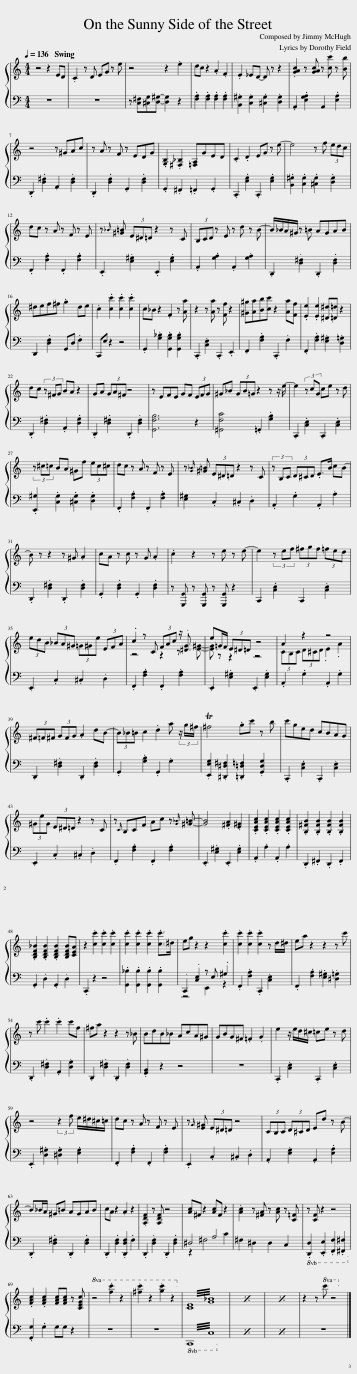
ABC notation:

X:1
%%score { ( 1 3 ) | ( 2 4 ) }
L:1/8
Q:1/4=136
M:4/4
I:linebreak $
K:C
V:1 treble
V:3 treble
V:2 bass
V:4 bass
V:1
 z4 z2 ED | .C2 z D EG z e | z4 z2 .e2 | dc z2 .A2 .F2 | .E2 _ED- D z z2 | %5
 .[GAc]2 z [GAc] z [cc'] z [Bb] |$ z4 z ^GAc | z A z F z EDG | .[G,B,]2 .[^F,_B,]2 [=F,A,]GED | .C2 .D2 EG z e- | %10
 e4 z f (3edc |$ dc z A z F z E | z{_B} [^G=B] (3E^D=D z2 z C | (3B,CD z E z d z B- | B/_B/A/^G/ z =B AGAB |$ %15
 ^def^f .g2 de | .c2 .[cc']2 .[cc']2 .[cc']2 | c_B z2 .F2 z [Aa] | z2 z [Aa] z [Ff] z2 | [^G^g][Aa][Bb][cc'] z2 [Aa][Ff] | %20
 .[Ee]2 .[Ee]2 [^D^d][=D=d] z2 |$ dc (3z ^FG BA z2 | GA (3GA^F z4 | z EFE GF (3EFG | ^G_B (3GB=G z2 z z/ e/- | %25
 e2 (3z cG ce z d |$ (3z ^c=c BA ^Gf (3ec^c | dc z A z F z E | z{[G_B]} [^G=B] (3E^D=D z2 z C | (3z B,C (3D^CD .E>B cB- |$ %30
 B z z2 z ^G .A2 | cA z c z G .A2 | .c2 z2 z e z e- | e2 (3z ef (3^fgf (3=fed |$ (3edB (3_BA^G (3=G^Ge (3EFA | %35
 .c2 z C (3FAc z/ .[^DG]3/2 | e=G/F/ (3E^D=D z4 | A2 z2 z4 |$ (3^F=F^F (3GFG .A2 dB- | (3B_B=B c2 .d2 a (3z/ g/^f/ | %40
 T^f4 .gc' z b | c'ged cBAG |$ (3^GeG (3E^D=D z2 z C | z{C} B,CF Ac z{[G_B]} [^G=B]- | [GB]4 .[^FA]2 .[E^G]2 | %45
 .[CEAc]2 .[CEAc]2 .[CEAc]2 .[CEAc]2 | .[B,^FB]2 .[B,FB]2 .[B,FB]2 .[B,FB]2 |$ .[B,DF_B]2 .[B,DFB]2 .[B,DFB]2 [B,DFB][CEA] | z2 .[cc']2 .[cc']2 .[cc']2 | .[cc']2 .[cc']2 .[cc']2 .[cc']>^d | %50
 eg z2 z2 .[cc']2 | .[cc']2 .[cc']2 .[cc']2 z d/^d/ | ea z2 z2 z c' |$ z c' .c'2 .c'2 c'f | ^fa z2 z2 z _B | %55
 BdB_B AcA^G | GBG^F .=F2 .G2 | e2 z/ e/d/^c/ =ce z d |$ z4 (3:2:2z2 f e/^d/^c/=c/ | dc z A z F z E | %60
 z{G} [E^G] (3E^D=D z4 | (3CB,C (3D^CD Ed z B- |$ B_B/A/ ^G=B AGAB | cA z2 .A2 z2 | .[A,DF]2 z [A,DF] z4 | %65
 [Ac]^F z2 [Ac]F z2 | .[Ac]2 z [^FA] z [Ac] z [C=F] | z [CF] z2 z4 |$ .[FAc]2 .[FAc]2 [FAc][FAc] z [CEGc] |!8va(! z4 .[f'c'']2 z2 | %70
 .[^f'c'']2 z2 .[g'c'']2 z2!8va)! | !///-![CE]4 [G_B]4 | x8 | x8 | z2 z!8va(! c'' z4!8va)! |] %75
V:2
 z8 | z8 | z [C,^F,][^C,G,][D,^G,]- [D,G,]2 z2 | .[F,A,]2 .[F,A,]2 .[F,A,]2 .[F,A,]2 | .[B,,^G,]2 .[C,G,]2 .[^C,G,]2 .[D,G,]2 | %5
 .A,,2 .[E,G,A,]2 A,,2 .[E,A,]2 |$ .D,,2 .[D,^F,]2 .A,,2 .[D,F,]2 | .D,,2 .[D,F,]2 .G,,2 .[D,F,]2 | .G,,2 .^F,,2 .=F,,2 .G,,2 | .C,,2 .[E,G,]2 .C,,2 .[E,G,]2 | %10
 .[B,,^G,]2 .[C,G,]2 .[^C,G,]2 .[D,G,]2 |$ .F,,2 .[F,A,]2 .F,,2 .[F,A,]2 | .E,,2 .[E,^G,]2 .E,,2 .[E,G,]2 | .A,,2 .[G,A,]2 .A,,2 .[G,A,]2 | .D,,2 .[D,^F,]2 .D,,2 .[D,F,]2 |$ %15
 D,,2 .[D,F,]2 G,,D, .F,2 | C,,E, z2 z4 | .G,,2 .[G,_B,]2 .[G,,G,B,]2 .[G,,G,B,]2 | .C,,2 .[C,E,]2 .C,,2 .E,,2 | .F,,2 .[F,A,]2 .C,,2 .F,2 | %20
 .F,,2 .[F,A,]2 .[E,^G,]2 .[D,=G,]2 |$ .D,,2 .[D,^F,]2 .A,,2 .[D,G,]2 | .D,,2 .[D,^F,]2 .D,,2 .[D,F,]2 | [G,,F,B,]6 z2 | [^G,,F,C]4 .=G,,2 .[G,B,]2 | %25
 .C,,2 .[C,E,]2 .C,,2 .[C,E,]2 |$ .[E,,^G,]2 .[C,G,]2 .[^C,G,]2 .[D,G,]2 | .F,,2 .[F,A,]2 .F,,2 .[F,A,]2 | [E,^G,]2 .C,2 .^C,2 .D,2 | .A,,2 .G,2 .A,,2 .A,2 |$ %30
 .D,,2 .[D,^F,]2 .D,,2 .[D,F,]2 | .G,,2 .[D,F,]2 .G,,2 .[D,F,]2 | z [G,,,G,,] z [G,,,G,,] z [G,,,G,,] z2 | C,,2 .[C,E,]2 C,,2 .[C,E,]2 |$ .E,,2 .C,2 .^C,2 .D,2 | %35
 .F,,2 .[F,A,]2 .F,,2 .[F,A,]2 | .E,,2 .[E,^G,]2 .E,,2 .[E,G,]2 | .A,,2 .G,2 .A,,2 .G,2 |$ .D,,2 .[D,^F,]2 .D,,2 .[D,F,]2 | .G,,2 .[G,B,]2 .G,,2 .G,2 | %40
 .[E,,E,G,]2 .[^D,,^D,^F,]2 .[=D,,=D,=F,]2 .[G,,D,G,]2 | .C,,2 .[C,E,]2 .C,,2 .[C,E,]2 |$ .E,,2 .C,2 .^C,2 .D,2 | .F,,2 .[F,A,]2 .F,,2 .[F,A,]2 | .E,,2 .[E,^G,]2 .E,,2 .[E,G,]2 | %45
 .A,,2 .A,2 .A,,2 .A,2 | .D,,2 .^F,,2 .D,,2 .F,,2 |$ .G,,2 .D,2 .G,,2 .D,2 | .C,,2 z2 z4 | .[G,,_B,]2 .[G,,B,]2 .[G,,B,]2 .[G,,B,]2 | %50
 .C,,2 .[C,E,]2 z E, .^G,2 | .F,,2 .[F,A,]2 .C,,2 .[C,E,]2 | .F,,2 .[F,A,]2 .[E,^G,]2 .[^D,=G,]2 |$ .D,,2 .[D,^F,]2 .A,,2 .[D,G,]2 | .D,,2 .[D,^F,]2 .D,,2 .[D,F,]2 | %55
 .[G,,B,,]2 z2 z4 | z8 | .C,,2 .[C,E,]2 .C,,2 .[C,E,]2 |$ .E,,2 .[D,^G,]2 .[^D,G,]2 .[E,G,]2 | .F,,2 .[F,A,]2 .F,,2 .[F,A,]2 | %60
 .E,,2 .C,2 .^C,2 .D,2 | .A,,2 .[E,G,]2 .A,,2 .[E,A,]2 |$ .D,,2 .[D,^F,]2 .D,,2 .[D,F,]2 | .D,,2 .[D,F,]2 .[D,,D,F,]2 .F,2 | .D,,2 .[D,F,]2 .D,,2 .[D,F,]2 | %65
 ^D,4 A,4 | ^F,2 ^D,2 D,2 C,2 |!8vb(! .[D,,,D,,]2 .[E,,,E,,]2 .[F,,,F,,]2 .[^F,,,^F,,]2!8vb)! |$ .[G,,G,]2 .G,2 G,G, z2 | z8 | %70
 z8 |!8vb(! !///-!C,,,4 C,,4!8vb)! | x8 | x8 | z8 |] %75
V:3
 x8 | x8 | x8 | x8 | x8 | %5
 x8 |$ x8 | x8 | x8 | x8 | %10
 x8 |$ x8 | x8 | x8 | x8 |$ %15
 x8 | x8 | x8 | x8 | x8 | %20
 x8 |$ x8 | x8 | x8 | x8 | %25
 x8 |$ x8 | x8 | x8 | x8 |$ %30
 x8 | x8 | x8 | x8 |$ x8 | %35
 z4 z2 z [E^G]- | [EG] z z2 z4 | (3CB,C (3D^CD .E2 .A2 |$ x8 | x8 | %40
 x8 | x8 |$ x8 | x8 | x8 | %45
 x8 | x8 |$ x8 | x8 | x8 | %50
 x8 | x8 | x8 |$ x8 | x8 | %55
 x8 | x8 | x8 |$ x8 | x8 | %60
 x8 | x8 |$ x8 | x8 | x8 | %65
 x8 | x8 | x8 |$ x8 |!8va(! x8 | %70
 x8!8va)! | x8 | x8 | x8 | x3!8va(! x5!8va)! |] %75
V:4
 x8 | x8 | x8 | x8 | x8 | %5
 x8 |$ x8 | x8 | x8 | x8 | %10
 x8 |$ x8 | x8 | x8 | x8 |$ %15
 x8 | x8 | x8 | x8 | x8 | %20
 x8 |$ x8 | x8 | x8 | x8 | %25
 x8 |$ x8 | x8 | x8 | x8 |$ %30
 x8 | x8 | x8 | x8 |$ x8 | %35
 x8 | x8 | x8 |$ x8 | x8 | %40
 x8 | x8 |$ x8 | x8 | x8 | %45
 x8 | x8 |$ x8 | x8 | x8 | %50
 z4 E,,2 z2 | x8 | x8 |$ x8 | x8 | %55
 x8 | x8 | x8 |$ x8 | x8 | %60
 x8 | x8 |$ x8 | x8 | x8 | %65
 z2 ^F,4 C2 | x8 |!8vb(! x8!8vb)! |$ x8 | x8 | %70
 x8 |!8vb(! x8!8vb)! | x8 | x8 | x8 |] %75
